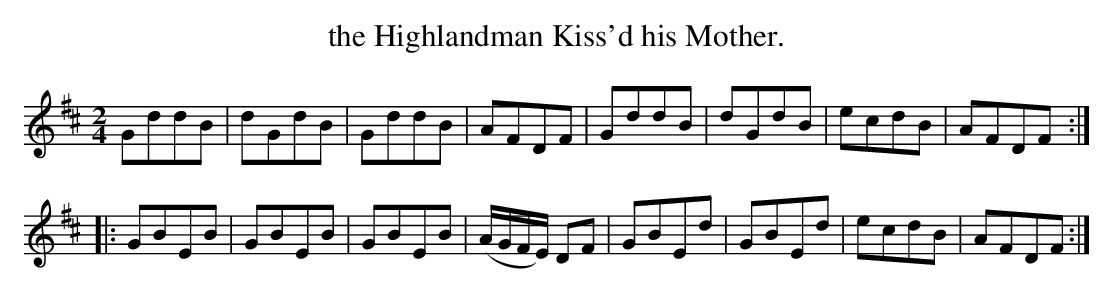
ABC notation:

X:1
T:the Highlandman Kiss'd his Mother.
M:2/4
L:1/8
K:D
GddB|dGdB|GddB| AFDF        |GddB|dGdB|ecdB|AFDF:|
|:GBEB|GBEB|GBEB|(A/G/F/E/) DF|GBEd|GBEd|ecdB|AFDF:|
